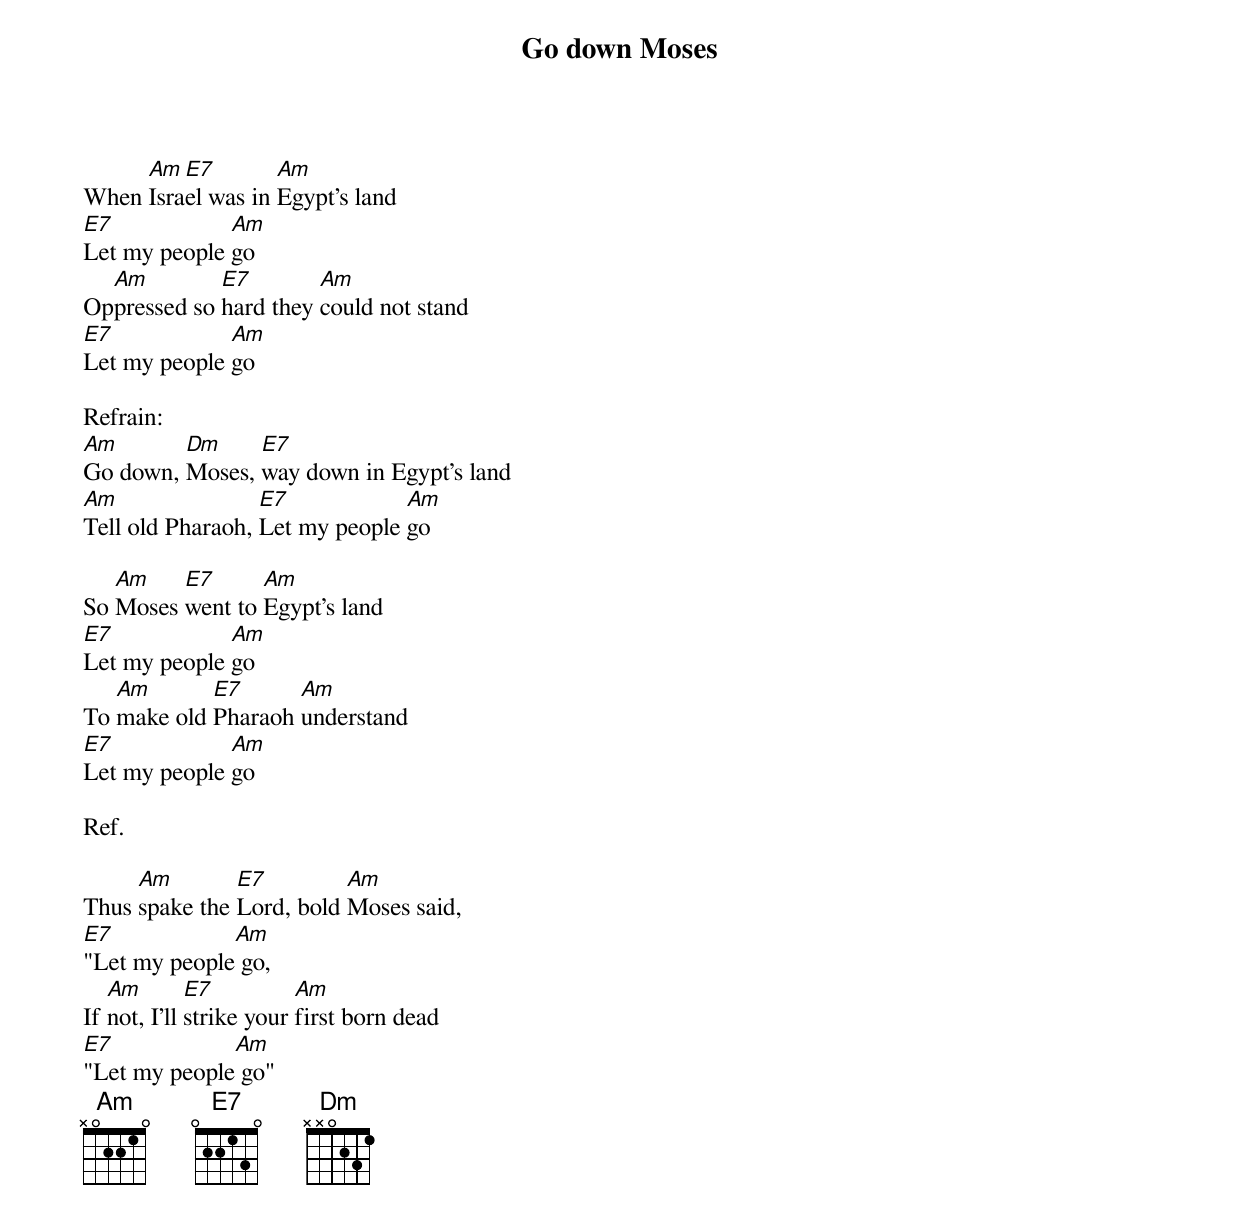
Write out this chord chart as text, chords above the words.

Go down Moses

     Am  E7        Am
When Israel was in Egypt's land
E7            Am
Let my people go
  Am         E7        Am
Oppressed so hard they could not stand
E7            Am
Let my people go

Refrain:
Am       Dm     E7
Go down, Moses, way down in Egypt's land
Am                E7            Am
Tell old Pharaoh, Let my people go

   Am    E7      Am
So Moses went to Egypt's land
E7            Am
Let my people go
   Am       E7      Am
To make old Pharaoh understand
E7            Am
Let my people go

Ref.

     Am        E7         Am
Thus spake the Lord, bold Moses said,
E7            Am
"Let my people go,
   Am        E7          Am
If not, I'll strike your first born dead
E7            Am
"Let my people go"
